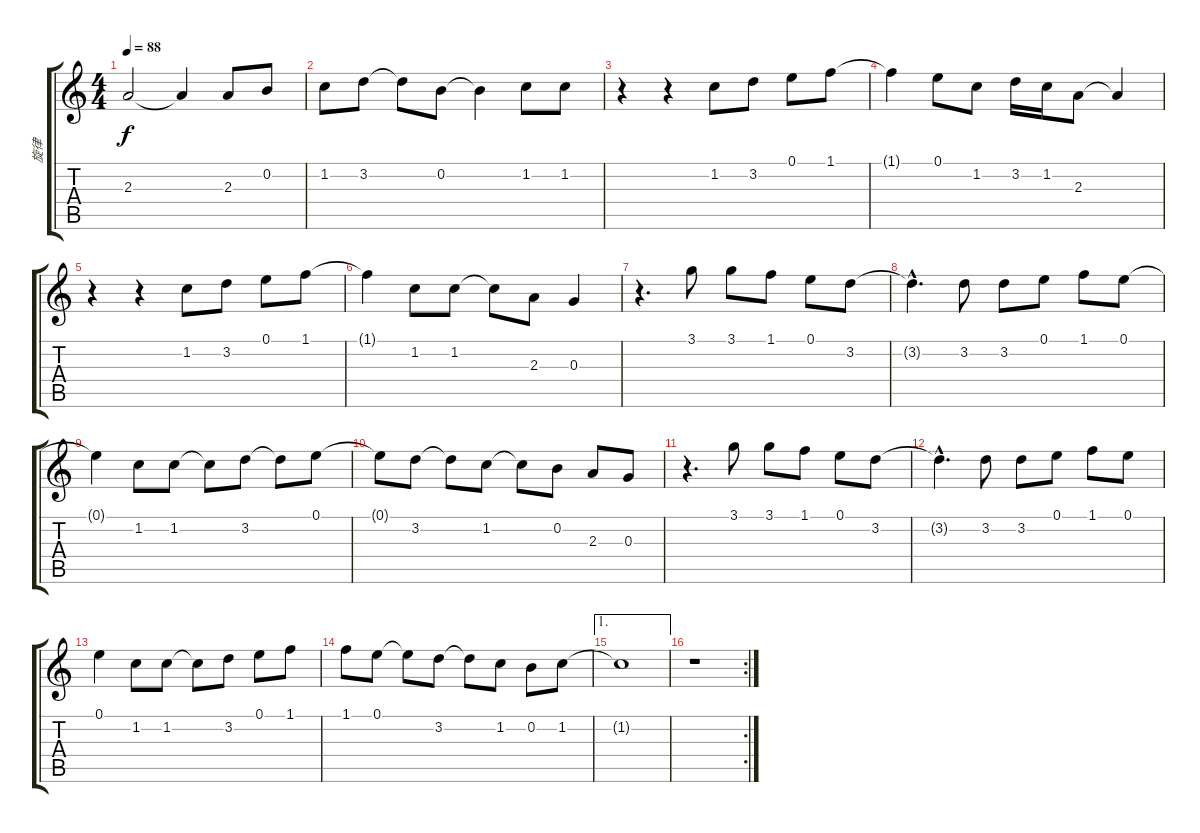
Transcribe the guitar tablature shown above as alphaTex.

\track ("旋律" "旋律") {instrument acousticguitarnylon}
\staff {score tabs}
\tuning (E4 B3 G3 D3 A2 E2) {hide}
\ts (4 4)
\tempo 88
\clef g2
\ks c
2.3.2{dy f} 2.3{t}.4 2.3.8 0.2.8 |
1.2.8 3.2.8 3.2{t}.8 0.2.8 0.2{t}.4 1.2.8 1.2.8 |
r.4 r.4 1.2.8 3.2.8 0.1.8 1.1.8 |
1.1{t}.4 0.1.8 1.2.8 3.2.16 1.2.16 2.3.8 2.3{t}.4 |
r.4 r.4 1.2.8 3.2.8 0.1.8 1.1.8 |
1.1{t}.4 1.2.8 1.2.8 1.2{t}.8 2.3.8 0.3.4 |
r.4{d} 3.1.8 3.1.8 1.1.8 0.1.8 3.2.8 |
3.2{hac t}.4{d} 3.2.8 3.2.8 0.1.8 1.1.8 0.1.8 |
0.1{t}.4 1.2.8 1.2.8 1.2{t}.8 3.2.8 3.2{t}.8 0.1.8 |
0.1{t}.8 3.2.8 3.2{t}.8 1.2.8 1.2{t}.8 0.2.8 2.3.8 0.3.8 |
r.4{d} 3.1.8 3.1.8 1.1.8 0.1.8 3.2.8 |
3.2{hac t}.4{d} 3.2.8 3.2.8 0.1.8 1.1.8 0.1.8 |
0.1.4 1.2.8 1.2.8 1.2{t}.8 3.2.8 0.1.8 1.1.8 |
1.1.8 0.1.8 0.1{t}.8 3.2.8 3.2{t}.8 1.2.8 0.2.8 1.2.8 |
\ae 1
1.2{t}.1 |
\rc 2
r.1
